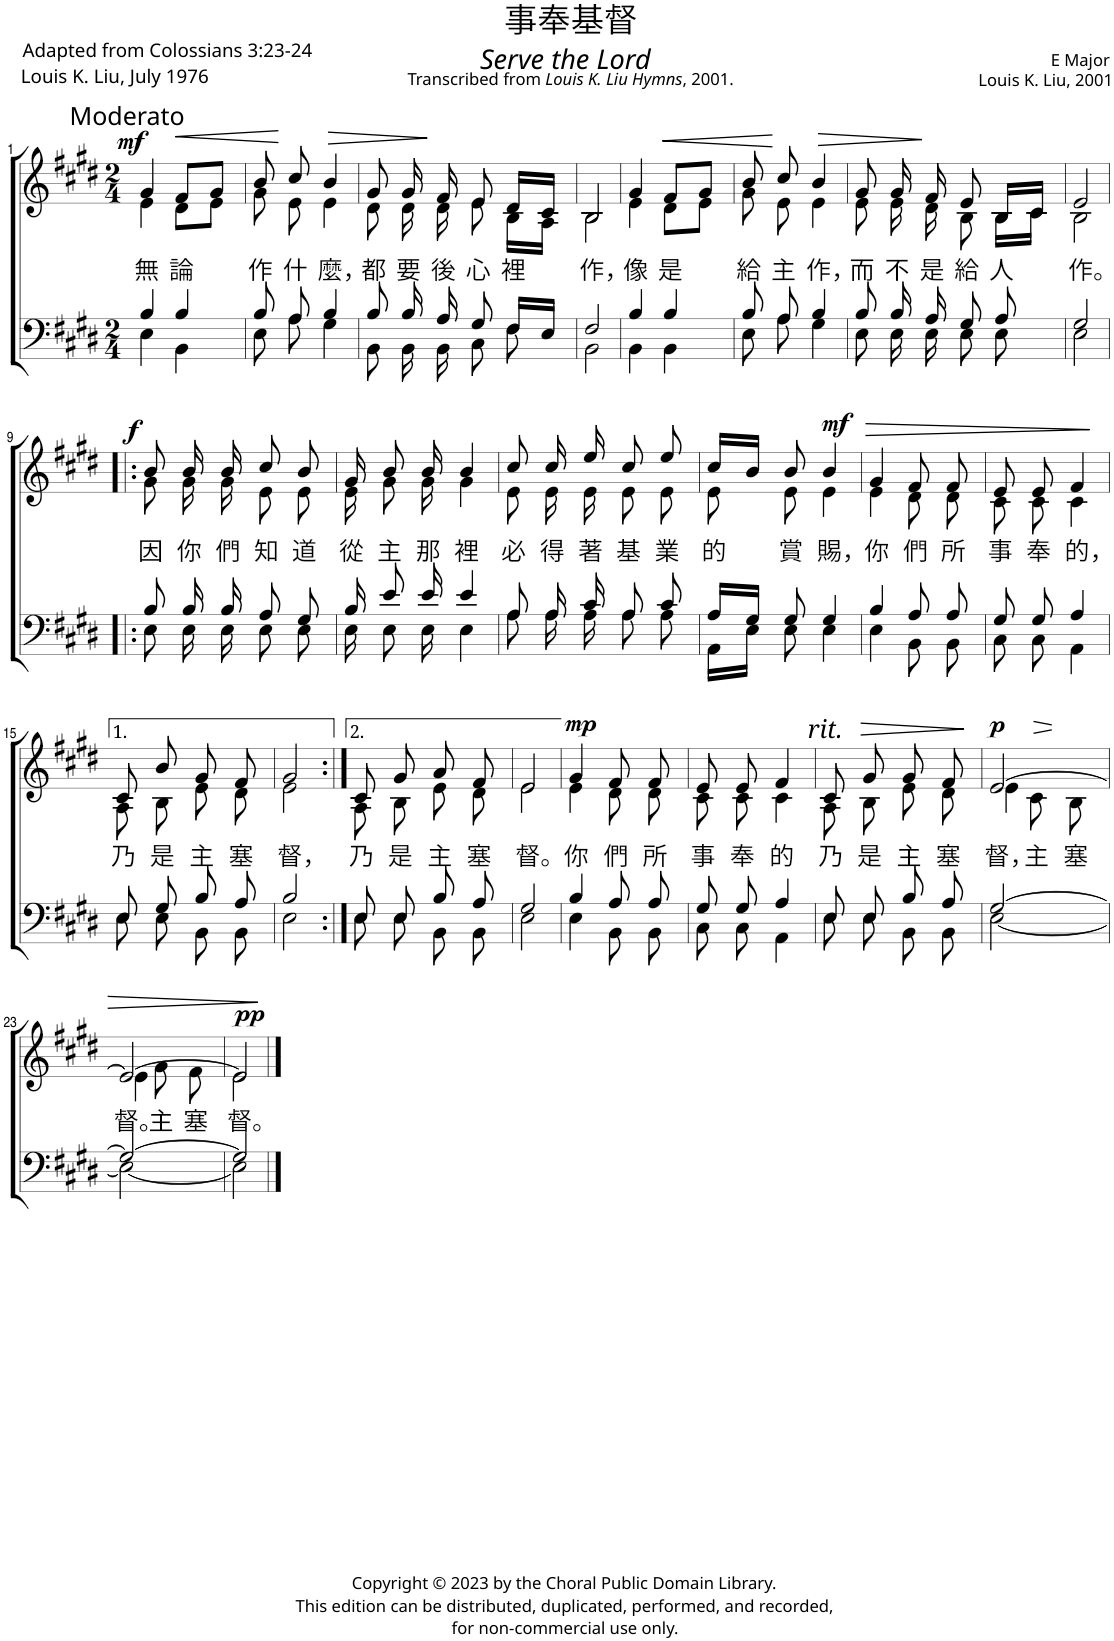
**kern	**kern	**text	**dynam
*part2	*part1	*part1	*part1
*staff2	*staff1	*staff1	*staff1
*I"Bass	*I"Soprano	*	*
*clefF4	*clefG2	*	*
*k[f#c#g#d#]	*k[f#c#g#d#]	*	*
*M2/4	*M2/4	*	*
=1	=1	=1	=1
*^	*^	*	*
!	!	!LO:TX:a:t=Moderato	!	!	!
!	!	!	!	!LO:LY:b	!LO:DY:a
4B/	4E\	4g#/	4e\	無	mf
!	!	!	!	!LO:LY:b	!LO:HP:b
4B/	4BB\	8f#/L	8d#\L	論	<
.	.	8g#/J	8e\J	.	.
=2	=2	=2	=2	=2	=2
!	!	!	!	!LO:LY:b	!
8B/	8E\	8b/	8g#\	作	.
!	!	!	!	!LO:LY:b	!
8A/	8A\	8cc#/	8e\	什	[
!	!	!	!	!LO:LY:b	!LO:HP:b
4B/	4G#\	4b/	4e\	麼，	>
=3	=3	=3	=3	=3	=3
!	!	!	!	!LO:LY:b	!
8B/	8BB\	8g#/	8d#\	都	.
!	!	!	!	!LO:LY:b	!
16B/	16BB\	16g#/	16d#\	要	.
!	!	!	!	!LO:LY:b	!
16A/	16BB\	16f#/	16d#\	後	]
!	!	!	!	!LO:LY:b	!
8G#/	8C#\	8e/	8e\	心	.
!	!	!	!	!LO:LY:b	!
16F#/LL	8F#\	16d#/LL	16B\LL	裡	.
16E/JJ	.	16c#/JJ	16A\JJ	.	.
=4	=4	=4	=4	=4	=4
!	!	!	!	!LO:LY:b	!
2F#/	2BB\	2B/	2B\	作，	.
=5	=5	=5	=5	=5	=5
!	!	!	!	!LO:LY:b	!
4B/	4BB\	4g#/	4e\	像	.
!	!	!	!	!LO:LY:b	!LO:HP:b
4B/	4BB\	8f#/L	8d#\L	是	<
.	.	8g#/J	8e\J	.	.
=6	=6	=6	=6	=6	=6
!	!	!	!	!LO:LY:b	!
8B/	8E\	8b/	8g#\	給	.
!	!	!	!	!LO:LY:b	!
8A/	8A\	8cc#/	8e\	主	[
!	!	!	!	!LO:LY:b	!LO:HP:b
4B/	4G#\	4b/	4e\	作，	>
=7	=7	=7	=7	=7	=7
!	!	!	!	!LO:LY:b	!
8B/	8E\	8g#/	8e\	而	.
!	!	!	!	!LO:LY:b	!
16B/	16E\	16g#/	16e\	不	.
!	!	!	!	!LO:LY:b	!
16A/	16E\	16f#/	16d#\	是	]
!	!	!	!	!LO:LY:b	!
8G#/	8E\	8e/	8B\	給	.
!	!	!	!	!LO:LY:b	!
8A/	8E\	16B/LL	16B\LL	人	.
.	.	16c#/JJ	16c#\JJ	.	.
=8	=8	=8	=8	=8	=8
!	!	!	!	!LO:LY:b	!
2G#/	2E\	2e/	2B\	作。	.
!!LO:LB:g=z	!!
=9!|:	=9!|:	=9!|:	=9!|:	=9!|:	=9!|:
!	!	!	!	!LO:LY:b	!LO:DY:a
8B/	8E\	8b/	8g#\	因	f
!	!	!	!	!LO:LY:b	!
16B/	16E\	16b/	16g#\	你	.
!	!	!	!	!LO:LY:b	!
16B/	16E\	16b/	16g#\	們	.
!	!	!	!	!LO:LY:b	!
8A/	8E\	8cc#/	8e\	知	.
!	!	!	!	!LO:LY:b	!
8G#/	8E\	8b/	8e\	道	.
=10	=10	=10	=10	=10	=10
!	!	!	!	!LO:LY:b	!
16B/	16E\	16g#/	16e\	從	.
!	!	!	!	!LO:LY:b	!
8e/	8E\	8b/	8g#\	主	.
!	!	!	!	!LO:LY:b	!
16e/	16E\	16b/	16g#\	那	.
!	!	!	!	!LO:LY:b	!
4e/	4E\	4b/	4g#\	裡	.
=11	=11	=11	=11	=11	=11
!	!	!	!	!LO:LY:b	!
8A/	8A\	8cc#/	8e\	必	.
!	!	!	!	!LO:LY:b	!
16A/	16A\	16cc#/	16e\	得	.
!	!	!	!	!LO:LY:b	!
16c#/	16A\	16ee/	16e\	著	.
!	!	!	!	!LO:LY:b	!
8A/	8A\	8cc#/	8e\	基	.
!	!	!	!	!LO:LY:b	!
8c#/	8A\	8ee/	8e\	業	.
=12	=12	=12	=12	=12	=12
!	!	!	!	!LO:LY:b	!
16A/LL	16AA\LL	16cc#/LL	8e\	的	.
16G#/JJ	16E\JJ	16b/JJ	.	.	.
!	!	!	!	!LO:LY:b	!
8G#/	8E\	8b/	8e\	賞	.
!	!	!	!	!LO:LY:b	!LO:DY:a
4G#/	4E\	4b/	4e\	賜，	mf
=13	=13	=13	=13	=13	=13
!	!	!	!	!LO:LY:b	!LO:HP:b
4B/	4E\	4g#/	4e\	你	>
!	!	!	!	!LO:LY:b	!
8A/	8BB\	8f#/	8d#\	們	.
!	!	!	!	!LO:LY:b	!
8A/	8BB\	8f#/	8d#\	所	.
=14	=14	=14	=14	=14	=14
!	!	!	!	!LO:LY:b	!
8G#/	8C#\	8e/	8c#\	事	.
!	!	!	!	!LO:LY:b	!
8G#/	8C#\	8e/	8c#\	奉	.
!	!	!	!	!LO:LY:b	!
4A/	4AA\	4f#/	4c#\	的，	.
*v	*v	*	*	*	*
*	*v	*v	*	*
.	.	.	]
!!LO:LB:g=z
=15	=15	=15	=15
*^	*^	*	*
!	!	!	!	!LO:LY:b	!
8E/	8E\	8c#/	8A\	乃	.
!	!	!	!	!LO:LY:b	!
8G#/	8E\	8b/	8B\	是	.
!	!	!	!	!LO:LY:b	!
8B/	8BB\	8g#/	8e\	主	.
!	!	!	!	!LO:LY:b	!
8A/	8BB\	8f#/	8d#\	塞	.
=16	=16	=16	=16	=16	=16
!	!	!	!	!LO:LY:b	!
2B/	2E\	2g#/	2e\	督，	.
=17:|!	=17:|!	=17:|!	=17:|!	=17:|!	=17:|!
!	!	!	!	!LO:LY:b	!
8E/	8E\	8c#/	8A\	乃	.
!	!	!	!	!LO:LY:b	!
8E/	8E\	8g#/	8B\	是	.
!	!	!	!	!LO:LY:b	!
8B/	8BB\	8a/	8e\	主	.
!	!	!	!	!LO:LY:b	!
8A/	8BB\	8f#/	8d#\	塞	.
=18	=18	=18	=18	=18	=18
!	!	!	!	!LO:LY:b	!
2G#/	2E\	2e/	2e\	督。	.
=19	=19	=19	=19	=19	=19
!	!	!	!	!LO:LY:b	!LO:DY:a
4B/	4E\	4g#/	4e\	你	mp
!	!	!	!	!LO:LY:b	!
8A/	8BB\	8f#/	8d#\	們	.
!	!	!	!	!LO:LY:b	!
8A/	8BB\	8f#/	8d#\	所	.
=20	=20	=20	=20	=20	=20
!	!	!	!	!LO:LY:b	!
8G#/	8C#\	8e/	8c#\	事	.
!	!	!	!	!LO:LY:b	!
8G#/	8C#\	8e/	8c#\	奉	.
!	!	!	!	!LO:LY:b	!
4A/	4AA\	4f#/	4c#\	的	.
=21	=21	=21	=21	=21	=21
!	!	!LO:TX:a:i:t=rit.	!	!	!
!	!	!	!	!LO:LY:b	!
8E/	8E\	8c#/	8A\	乃	.
!	!	!	!	!LO:LY:b	!LO:HP:b
8E/	8E\	8g#/	8B\	是	>
!	!	!	!	!LO:LY:b	!
8B/	8BB\	8g#/	8e\	主	.
!	!	!	!	!LO:LY:b	!
8A/	8BB\	8f#/	8d#\	塞	.
=22	=22	=22	=22	=22	=22
!	!	!	!	!LO:LY:b	!LO:HP:b
!	!	!	!	!	!LO:DY:n=1:a
[2G#/	[2E\	[2e/	4e\	督，	> p
!	!	!	!	!LO:LY:b	!
.	.	.	8c#\	主	]
!	!	!	!	!LO:LY:b	!
.	.	.	8B\	塞	.
!!LO:LB:g=z	!!
=23	=23	=23	=23	=23	=23
!	!	!	!	!LO:LY:b	!
2G#/_	2E\_	2e/_	4e\	督。	.
!	!	!	!	!LO:LY:b	!
.	.	.	8g#\	主	.
!	!	!	!	!LO:LY:b	!
.	.	.	8f#\	塞	.
=24	=24	=24	=24	=24	=24
!	!	!	!	!LO:LY:b	!LO:DY:a
2G#/]	2E\]	2e/]	2e\	督。	pp
*v	*v	*	*	*	*
*	*v	*v	*	*
.	.	.	]
==	==	==	==
*-	*-	*-	*-
